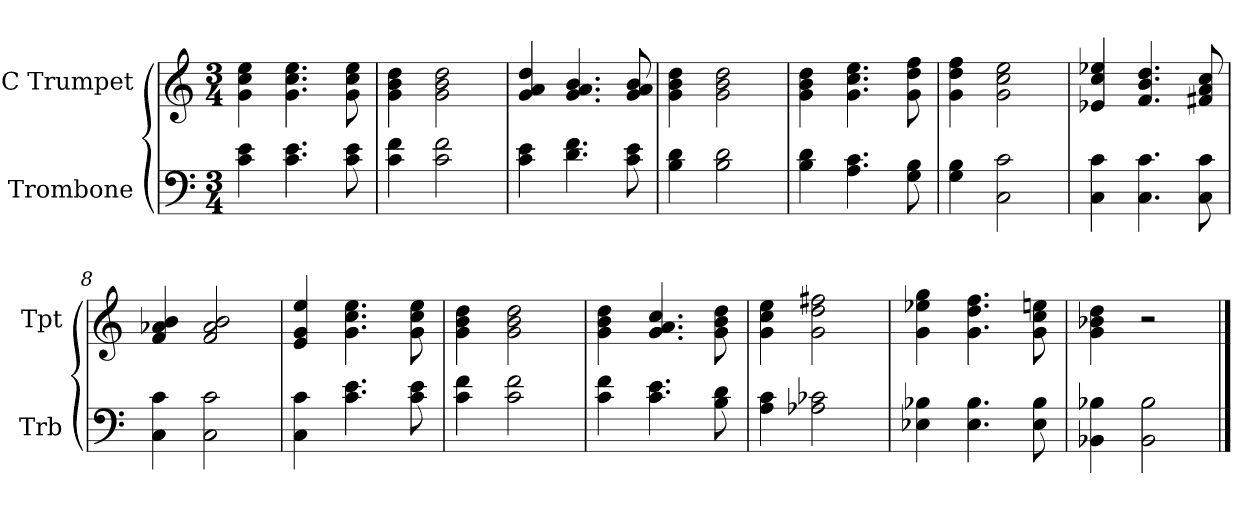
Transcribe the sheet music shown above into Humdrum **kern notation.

**kern	**kern
*part2	*part1
*staff2	*staff1
*I"Trombone	*I"C Trumpet
*I'Trb	*I'Tpt
*clefF4	*clefG2
*k[]	*k[]
*M3/4	*M3/4
=1	=1
4c\ 4e\	4g\ 4cc\ 4ee\
4.c\ 4.e\	4.g\ 4.cc\ 4.ee\
8c\ 8e\	8g\ 8cc\ 8ee\
=2	=2
4c\ 4f\	4g\ 4b\ 4dd\
2c\ 2f\	2g\ 2b\ 2dd\
=3	=3
4c\ 4e\	4g/ 4a/ 4dd/
4.d\ 4.f\	4.g/ 4.a/ 4.b/
8c\ 8e\	8g/ 8a/ 8b/
=4	=4
4B\ 4d\	4g\ 4b\ 4dd\
2B\ 2d\	2g\ 2b\ 2dd\
=5	=5
4B\ 4d\	4g\ 4b\ 4dd\
4.A\ 4.c\	4.g\ 4.cc\ 4.ee\
8G\ 8B\	8g\ 8dd\ 8ff\
=6	=6
4G\ 4B\	4g\ 4dd\ 4ff\
2C\ 2c\	2g\ 2cc\ 2ee\
=7	=7
4C\ 4c\	4e-X/ 4cc/ 4ee-X/
4.C\ 4.c\	4.f/ 4.b/ 4.dd/
8C\ 8c\	8f#X/ 8a/ 8cc/
=8	=8
4C\ 4c\	4f/ 4a-X/ 4b/
2C\ 2c\	2f/ 2a-/ 2b/
=9	=9
4C\ 4c\	4e/ 4g/ 4ee/
4.c\ 4.e\	4.g\ 4.cc\ 4.ee\
8c\ 8e\	8g\ 8cc\ 8ee\
=10	=10
4c\ 4f\	4g\ 4b\ 4dd\
2c\ 2f\	2g\ 2b\ 2dd\
=11	=11
4c\ 4f\	4g\ 4b\ 4dd\
4.c\ 4.e\	4.g/ 4.a/ 4.cc/
8B\ 8d\	8g\ 8b\ 8dd\
=12	=12
4A\ 4c\	4g\ 4cc\ 4ee\
2A-X\ 2c-X\	2g\ 2dd\ 2ff#X\
=13	=13
4E-X\ 4B-X\	4g\ 4ee-X\ 4gg\
4.E-\ 4.B-\	4.g\ 4.dd\ 4.ff\
8E-\ 8B-\	8g\ 8cc\ 8een\
=14	=14
4BB-X\ 4B-X\	4g\ 4b-X\ 4dd\
2BB-\ 2B-\	2r
==	==
*-	*-
